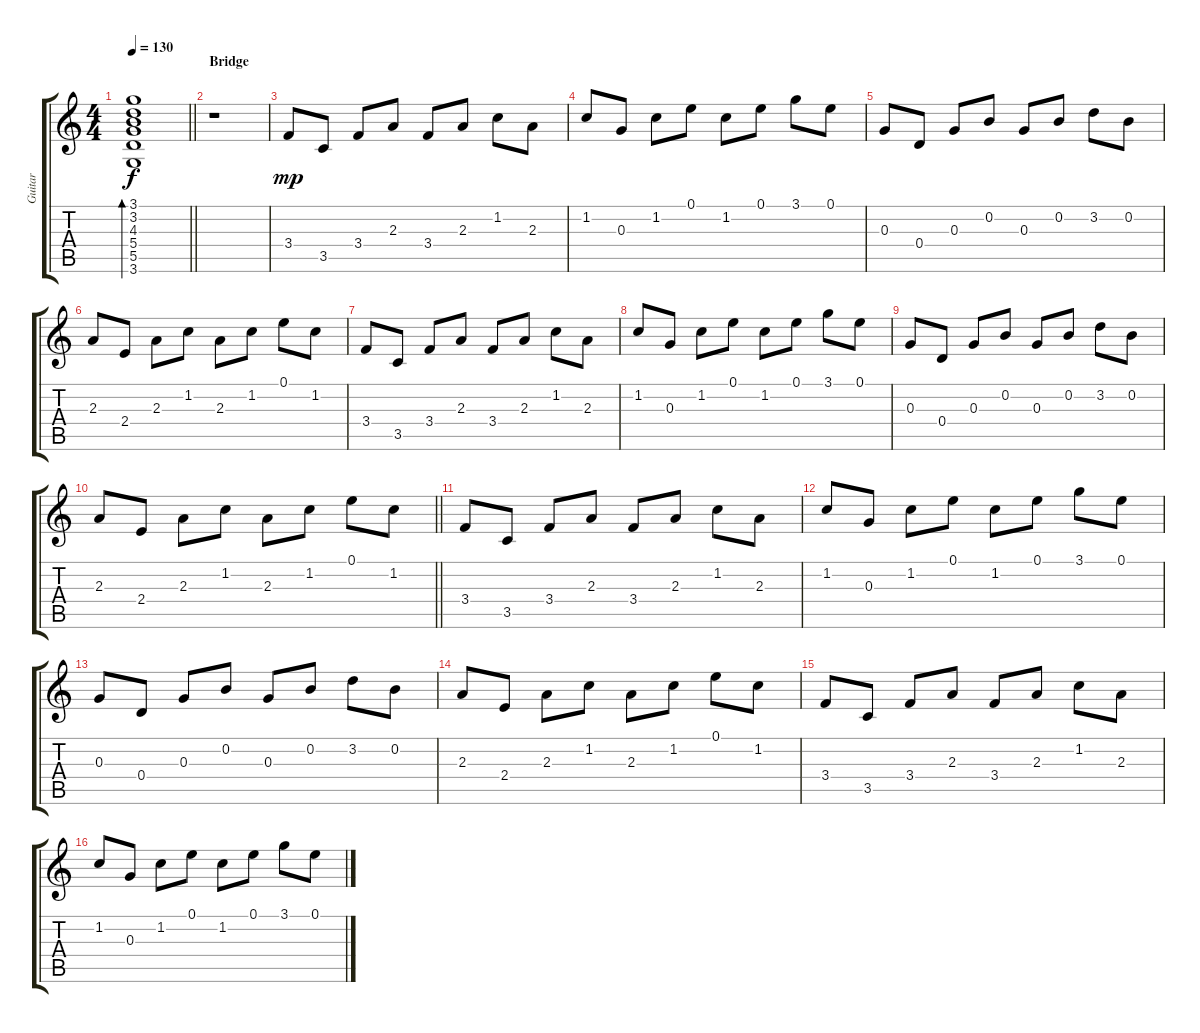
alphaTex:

\track ("Guitar" "Guitar") {instrument acousticguitarsteel}
\staff {score tabs}
\tuning (E4 B3 G3 D3 A2 E2) {hide}
\ts (4 4)
\tempo 130
\clef g2
\barLineRight lightlight
\ks c
(3.1 3.2 4.3 5.4 5.5 3.6).1{bd 60 dy f} |
\section ("" "Bridge")
r.1 |
3.4.8{dy mp volume 13} 3.5.8 3.4.8 2.3.8 3.4.8 2.3.8 1.2.8 2.3.8 |
1.2.8 0.3.8 1.2.8 0.1.8 1.2.8 0.1.8 3.1.8 0.1.8 |
0.3.8 0.4.8 0.3.8 0.2.8 0.3.8 0.2.8 3.2.8 0.2.8 |
2.3.8 2.4.8 2.3.8 1.2.8 2.3.8 1.2.8 0.1.8 1.2.8 |
3.4.8 3.5.8 3.4.8 2.3.8 3.4.8 2.3.8 1.2.8 2.3.8 |
1.2.8 0.3.8 1.2.8 0.1.8 1.2.8 0.1.8 3.1.8 0.1.8 |
0.3.8 0.4.8 0.3.8 0.2.8 0.3.8 0.2.8 3.2.8 0.2.8 |
\barLineRight lightlight
2.3.8 2.4.8 2.3.8 1.2.8 2.3.8 1.2.8 0.1.8 1.2.8 |
3.4.8 3.5.8 3.4.8 2.3.8 3.4.8 2.3.8 1.2.8 2.3.8 |
1.2.8 0.3.8 1.2.8 0.1.8 1.2.8 0.1.8 3.1.8 0.1.8 |
0.3.8 0.4.8 0.3.8 0.2.8 0.3.8 0.2.8 3.2.8 0.2.8 |
2.3.8 2.4.8 2.3.8 1.2.8 2.3.8 1.2.8 0.1.8 1.2.8 |
3.4.8 3.5.8 3.4.8 2.3.8 3.4.8 2.3.8 1.2.8 2.3.8 |
1.2.8 0.3.8 1.2.8 0.1.8 1.2.8 0.1.8 3.1.8 0.1.8
